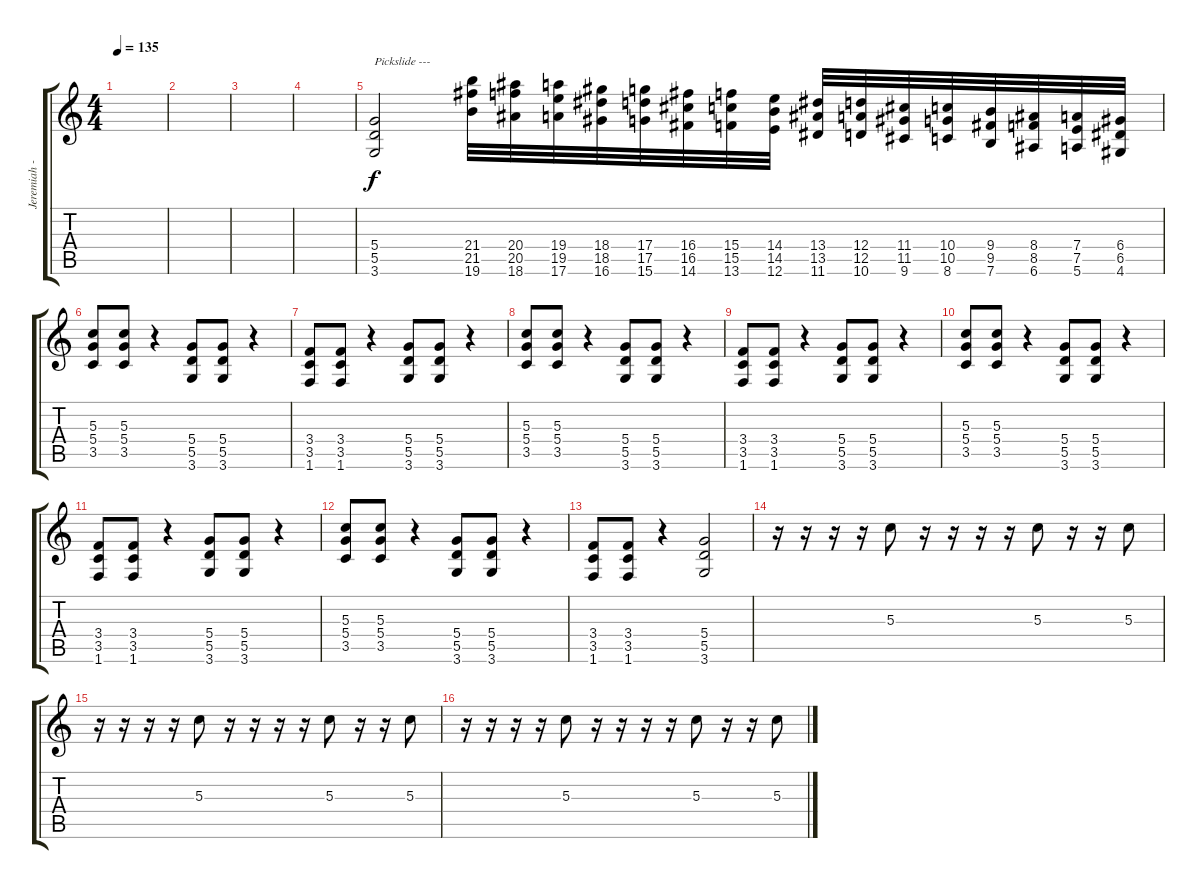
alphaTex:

\track ("Jeremiah - guitare 1" "Jeremiah -") {instrument distortionguitar}
\staff {score tabs}
\tuning (E4 B3 G3 D3 A2 E2) {hide}
\ts (4 4)
\tempo 135
\clef g2
\ks c
|
|
|
|
(5.4 5.5 3.6).2{txt "Pickslide ---" volume 16} (21.4 21.5 19.6).32 (20.4 20.5 18.6).32 (19.4 19.5 17.6).32 (18.4 18.5 16.6).32 (17.4 17.5 15.6).32 (16.4 16.5 14.6).32 (15.4 15.5 13.6).32 (14.4 14.5 12.6).32 (13.4 13.5 11.6).32 (12.4 12.5 10.6).32 (11.4 11.5 9.6).32 (10.4 10.5 8.6).32 (9.4 9.5 7.6).32 (8.4 8.5 6.6).32 (7.4 7.5 5.6).32 (6.4 6.5 4.6).32 |
(5.3 5.4 3.5).8 (5.3 5.4 3.5).8 r.4 (5.4 5.5 3.6).8 (5.4 5.5 3.6).8 r.4 |
(3.4 3.5 1.6).8 (3.4 3.5 1.6).8 r.4 (5.4 5.5 3.6).8 (5.4 5.5 3.6).8 r.4 |
(5.3 5.4 3.5).8 (5.3 5.4 3.5).8 r.4 (5.4 5.5 3.6).8 (5.4 5.5 3.6).8 r.4 |
(3.4 3.5 1.6).8 (3.4 3.5 1.6).8 r.4 (5.4 5.5 3.6).8 (5.4 5.5 3.6).8 r.4 |
(5.3 5.4 3.5).8 (5.3 5.4 3.5).8 r.4 (5.4 5.5 3.6).8 (5.4 5.5 3.6).8 r.4 |
(3.4 3.5 1.6).8 (3.4 3.5 1.6).8 r.4 (5.4 5.5 3.6).8 (5.4 5.5 3.6).8 r.4 |
(5.3 5.4 3.5).8 (5.3 5.4 3.5).8 r.4 (5.4 5.5 3.6).8 (5.4 5.5 3.6).8 r.4 |
(3.4 3.5 1.6).8 (3.4 3.5 1.6).8 r.4 (5.4 5.5 3.6).2 |
r.16 r.16 r.16 r.16 5.3.8 r.16 r.16 r.16 r.16 5.3.8 r.16 r.16 5.3.8 |
r.16 r.16 r.16 r.16 5.3.8 r.16 r.16 r.16 r.16 5.3.8 r.16 r.16 5.3.8 |
r.16 r.16 r.16 r.16 5.3.8 r.16 r.16 r.16 r.16 5.3.8 r.16 r.16 5.3.8
